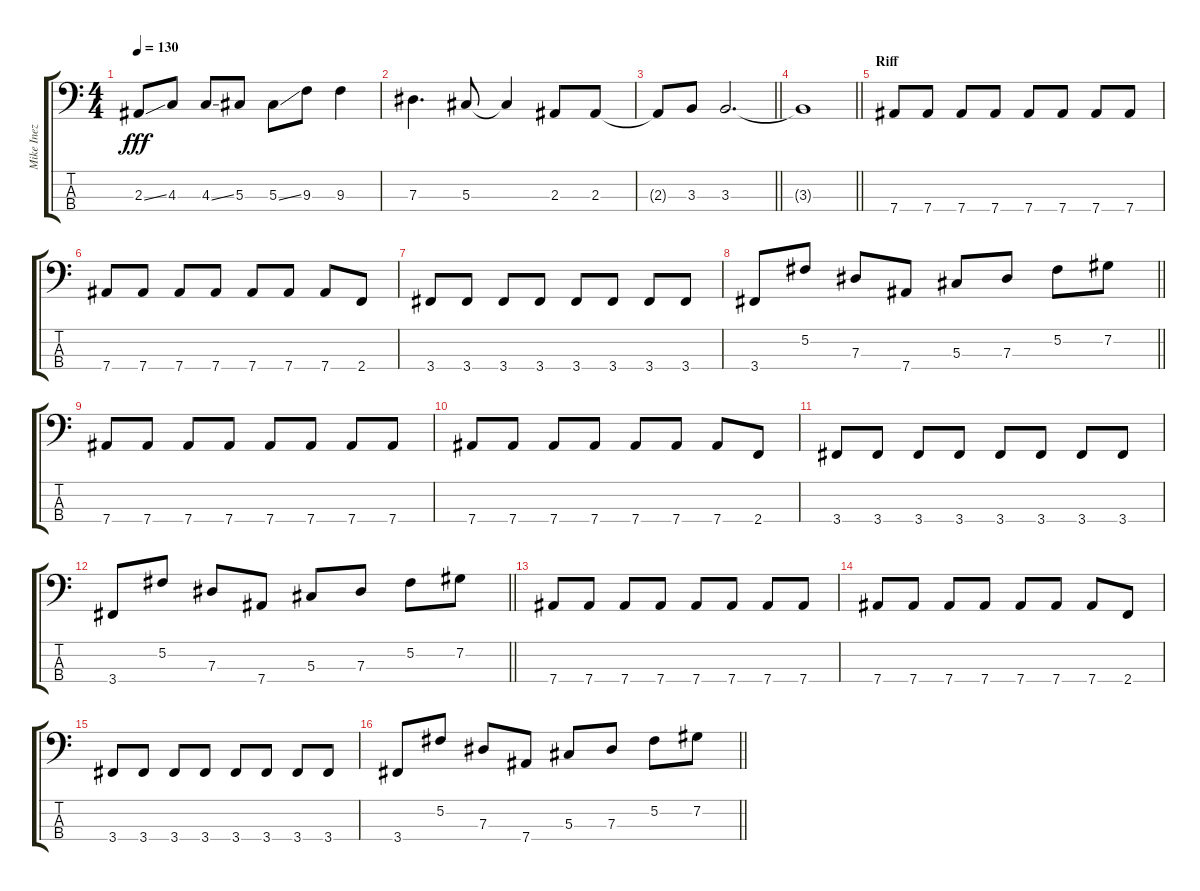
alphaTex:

\track ("Mike Inez" "Mike Inez") {instrument electricbassfinger}
\staff {score tabs}
\tuning (Gb2 Db2 Ab1 Eb1) {hide}
\ts (4 4)
\tempo 130
\clef f4
\ks c
2.3{ss}.8{dy fff} 4.3.8 4.3{ss}.8 5.3.8 5.3{ss}.8 9.3.8 9.3.4 |
7.3.4{d} 5.3.8 5.3{t}.4 2.3.8 2.3.8 |
\barLineRight lightlight
2.3{t}.8 3.3.8 3.3.2{d} |
\barLineRight lightlight
3.3{t}.1 |
\section ("" "Riff")
7.4.8 7.4.8 7.4.8 7.4.8 7.4.8 7.4.8 7.4.8 7.4.8 |
7.4.8 7.4.8 7.4.8 7.4.8 7.4.8 7.4.8 7.4.8 2.4.8 |
3.4.8 3.4.8 3.4.8 3.4.8 3.4.8 3.4.8 3.4.8 3.4.8 |
\barLineRight lightlight
3.4.8 5.2.8 7.3.8 7.4.8 5.3.8 7.3.8 5.2.8 7.2.8 |
\section ("" "")
7.4.8 7.4.8 7.4.8 7.4.8 7.4.8 7.4.8 7.4.8 7.4.8 |
7.4.8 7.4.8 7.4.8 7.4.8 7.4.8 7.4.8 7.4.8 2.4.8 |
3.4.8 3.4.8 3.4.8 3.4.8 3.4.8 3.4.8 3.4.8 3.4.8 |
\barLineRight lightlight
3.4.8 5.2.8 7.3.8 7.4.8 5.3.8 7.3.8 5.2.8 7.2.8 |
\section ("" "")
7.4.8 7.4.8 7.4.8 7.4.8 7.4.8 7.4.8 7.4.8 7.4.8 |
7.4.8 7.4.8 7.4.8 7.4.8 7.4.8 7.4.8 7.4.8 2.4.8 |
3.4.8 3.4.8 3.4.8 3.4.8 3.4.8 3.4.8 3.4.8 3.4.8 |
\barLineRight lightlight
3.4.8 5.2.8 7.3.8 7.4.8 5.3.8 7.3.8 5.2.8 7.2.8
